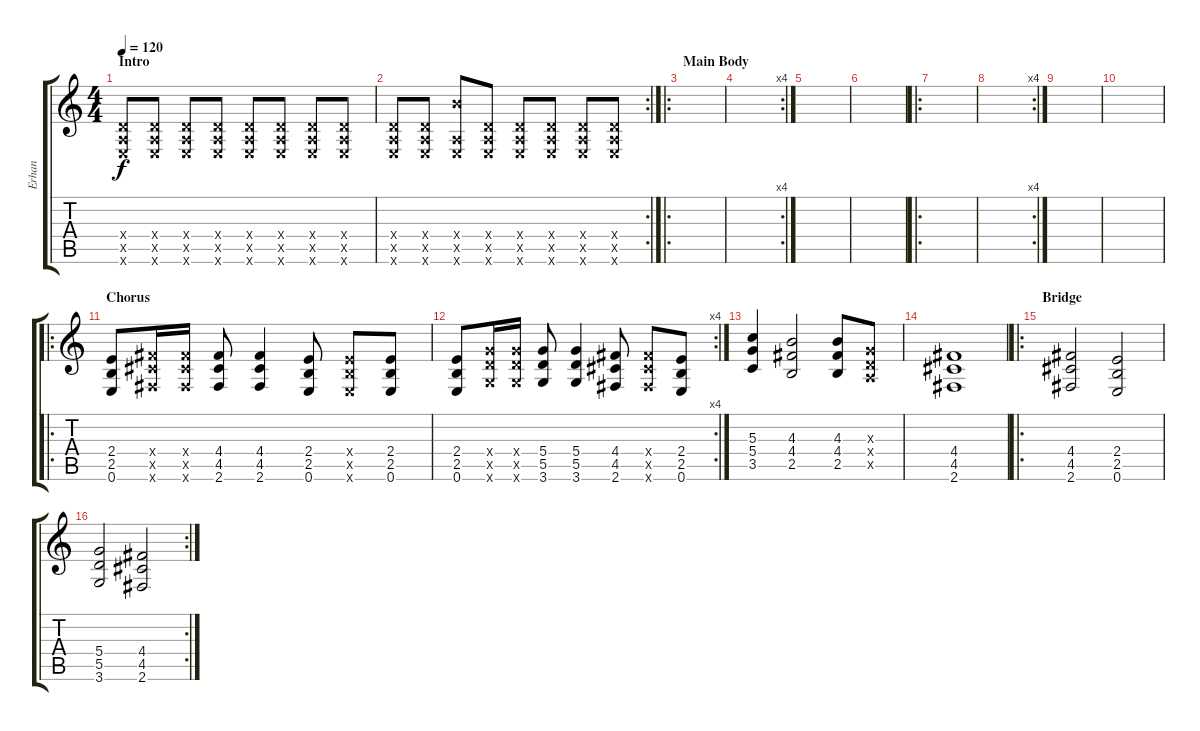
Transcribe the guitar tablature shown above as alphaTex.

\track ("Erhan" "Erhan") {instrument distortionguitar}
\staff {score tabs}
\tuning (E4 B3 G3 D3 A2 E2) {hide}
\ts (4 4)
\section ("" "İntro")
\tempo 120
\clef g2
\ks c
(0.4{x} 0.5{x} 0.6{x}).8{dy f instrument distortionguitar} (0.4{x} 0.5{x} 0.6{x}).8 (0.4{x} 0.5{x} 0.6{x}).8 (0.4{x} 0.5{x} 0.6{x}).8 (0.4{x} 0.5{x} 0.6{x}).8 (0.4{x} 0.5{x} 0.6{x}).8 (0.4{x} 0.5{x} 0.6{x}).8 (0.4{x} 0.5{x} 0.6{x}).8 |
\rc 2
(0.4{x} 0.5{x} 0.6{x}).8 (0.4{x} 0.5{x} 0.6{x}).8 (9.4{x} 0.5{x} 0.6{x}).8 (0.4{x} 0.5{x} 0.6{x}).8 (0.4{x} 0.5{x} 0.6{x}).8 (0.4{x} 0.5{x} 0.6{x}).8 (0.4{x} 0.5{x} 0.6{x}).8 (0.4{x} 0.5{x} 0.6{x}).8 |
\ro
\section ("" "Main Body")
|
\rc 4
|
|
|
\ro
|
\rc 4
|
|
|
\ro
\section ("" "Chorus")
(2.4 2.5 0.6).8 (4.4{x} 4.5{x} 2.6{x}).16 (4.4{x} 4.5{x} 2.6{x}).16 (4.4 4.5 2.6).8 (4.4 4.5 2.6).4 (2.4 2.5 0.6).8 (2.4{x} 2.5{x} 0.6{x}).8 (2.4 2.5 0.6).8 |
\rc 4
(2.4 2.5 0.6).8 (5.4{x} 5.5{x} 3.6{x}).16 (5.4{x} 5.5{x} 3.6{x}).16 (5.4 5.5 3.6).8 (5.4 5.5 3.6).4 (4.4 4.5 2.6).8 (4.4{x} 4.5{x} 2.6{x}).8 (2.4 2.5 0.6).8 |
(5.3 5.4 3.5).4 (4.3 4.4 2.5).2 (4.3 4.4 2.5).8 (0.3{x} 0.4{x} 0.5{x}).8 |
(4.4 4.5 2.6).1 |
\ro
\section ("" "Bridge")
(4.4 4.5 2.6).2 (2.4 2.5 0.6).2 |
\rc 2
(5.4 5.5 3.6).2 (4.4 4.5 2.6).2
